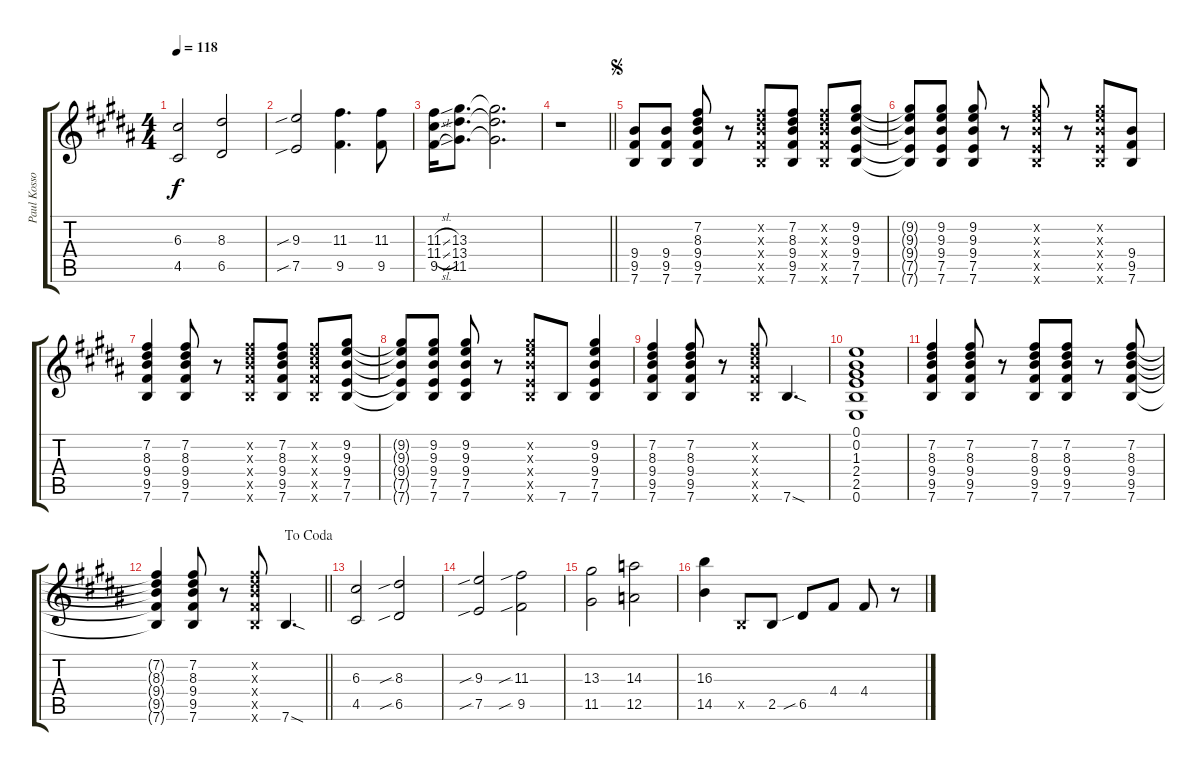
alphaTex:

\track ("Paul Kossoff - Guitar 1" "Paul Kosso") {instrument overdrivenguitar}
\staff {score tabs}
\tuning (E4 B3 G3 D3 A2 E2) {hide}
\ts (4 4)
\tempo 118
\clef g2
\ks b
(6.3 4.5).2{dy f} (8.3 6.5).2 |
\ks g#minor
(9.3{sib} 7.5{sib}).2 (11.3 9.5).4{d} (11.3 9.5).8 |
(11.3{sl} 11.4{sl} 9.5{sl}).16 (13.3 13.4 11.5).8{d} (13.3{t} 13.4{t} 11.5{t}).2{d} |
\barLineRight lightlight
r.1 |
\jump segno
\ks b
(9.4 9.5 7.6).8 (9.4 9.5 7.6).8 (7.2 8.3 9.4 9.5 7.6).8 r.8 (7.2{x} 8.3{x} 9.4{x} 9.5{x} 7.6{x}).8 (7.2 8.3 9.4 9.5 7.6).8 (7.2{x} 8.3{x} 9.4{x} 9.5{x} 7.6{x}).8 (9.2 9.3 9.4 7.5 7.6).8 |
\ks g#minor
(9.2{t} 9.3{t} 9.4{t} 7.5{t} 7.6{t}).8 (9.2 9.3 9.4 7.5 7.6).8 (9.2 9.3 9.4 7.5 7.6).8 r.8 (9.2{x} 9.3{x} 9.4{x} 7.5{x} 7.6{x}).8 r.8 (9.2{x} 9.3{x} 9.4{x} 7.5{x} 7.6{x}).8 (9.4 9.5 7.6).8 |
(7.2 8.3 9.4 9.5 7.6).4 (7.2 8.3 9.4 9.5 7.6).8 r.8 (7.2{x} 8.3{x} 9.4{x} 9.5{x} 7.6{x}).8 (7.2 8.3 9.4 9.5 7.6).8 (7.2{x} 8.3{x} 9.4{x} 9.5{x} 7.6{x}).8 (9.2 9.3 9.4 7.5 7.6).8 |
(9.2{t} 9.3{t} 9.4{t} 7.5{t} 7.6{t}).8 (9.2 9.3 9.4 7.5 7.6).8 (9.2 9.3 9.4 7.5 7.6).8 r.8 (9.2{x} 9.3{x} 9.4{x} 7.5{x} 7.6{x}).8 7.6.8 (9.2 9.3 9.4 7.5 7.6).4 |
\ks b
(7.2 8.3 9.4 9.5 7.6).4 (7.2 8.3 9.4 9.5 7.6).8 r.8 (7.2{x} 8.3{x} 9.4{x} 9.5{x} 7.6{x}).8 7.6{sod}.4{d} |
\ks g#minor
(0.1 0.2 1.3 2.4 2.5 0.6).1 |
(7.2 8.3 9.4 9.5 7.6).4 (7.2 8.3 9.4 9.5 7.6).8 r.8 (7.2 8.3 9.4 9.5 7.6).8 (7.2 8.3 9.4 9.5 7.6).8 r.8 (7.2 8.3 9.4 9.5 7.6).8 |
\jump dacoda
\barLineRight lightlight
(7.2{t} 8.3{t} 9.4{t} 9.5{t} 7.6{t}).4 (7.2 8.3 9.4 9.5 7.6).8 r.8 (7.2{x} 8.3{x} 9.4{x} 9.5{x} 7.6{x}).8 7.6{sod}.4{d} |
\ks b
(6.3 4.5).2 (8.3{sib} 6.5{sib}).2 |
\ks g#minor
(9.3{sib} 7.5{sib}).2 (11.3{sib} 9.5{sib}).2 |
(13.3 11.5).2 (14.3 12.5).2 |
(16.3 14.5).4 2.5{x}.8 2.5.8 6.5{sib}.8 4.4.8 4.4.8 r.8
